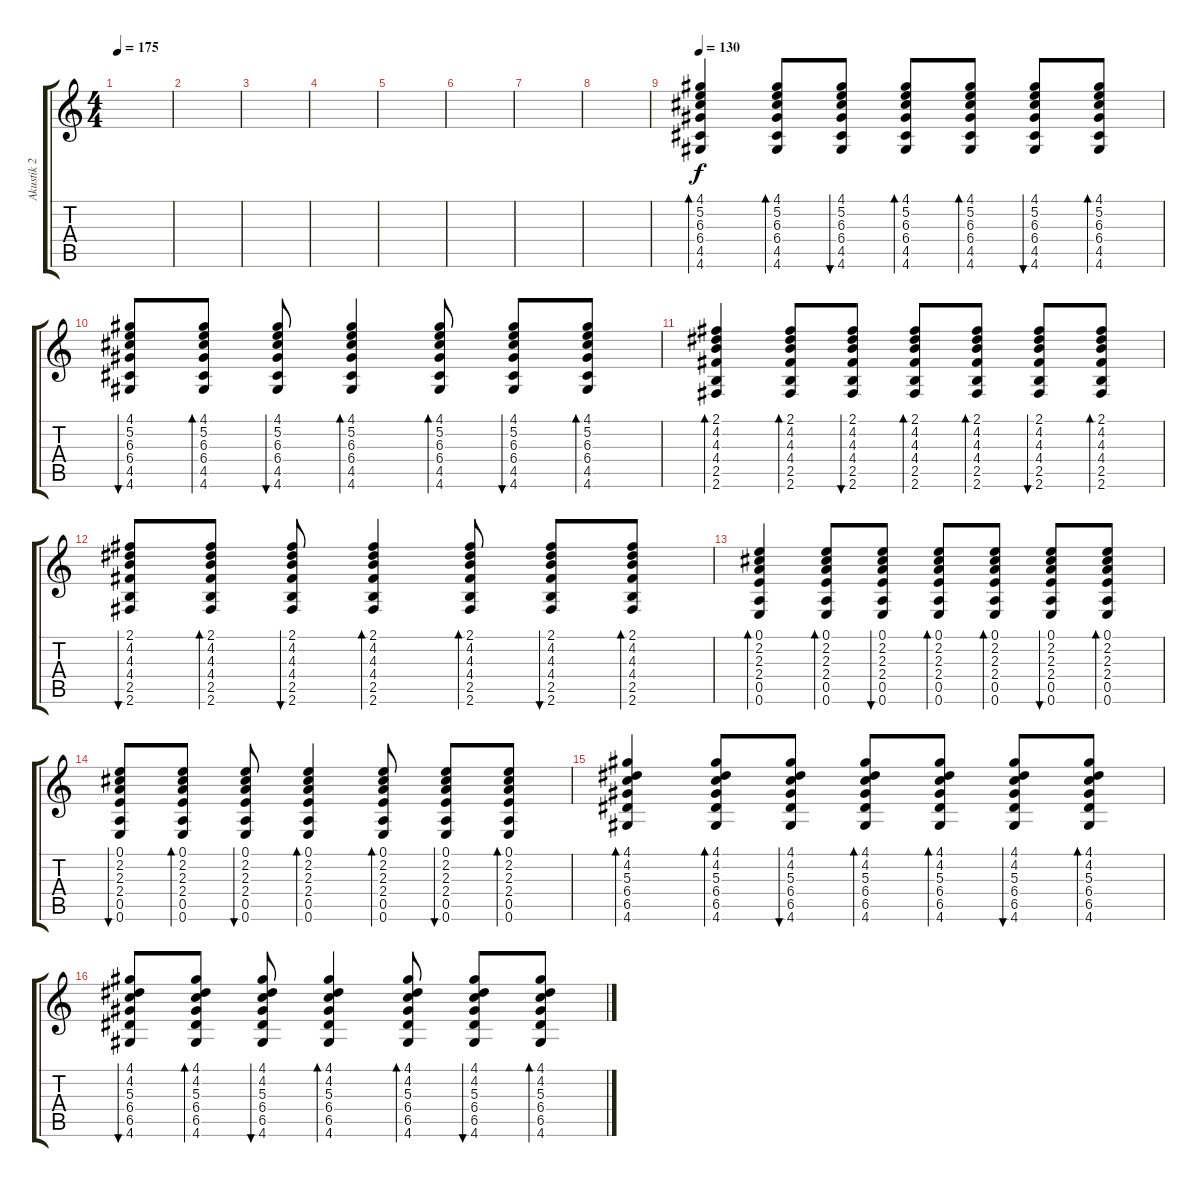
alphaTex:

\track ("Akustik 2" "Akustik 2") {instrument acousticguitarsteel}
\staff {score tabs}
\tuning (E4 B3 G3 D3 A2 E2) {hide}
\ts (4 4)
\tempo 175
\clef g2
\ks c
|
|
|
|
|
|
|
|
\tempo 130
(4.1 5.2 6.3 6.4 4.5 4.6).4{bd 60} (4.1 5.2 6.3 6.4 4.5 4.6).8{bd 60} (4.1 5.2 6.3 6.4 4.5 4.6).8{bu 60} (4.1 5.2 6.3 6.4 4.5 4.6).8{bd 60} (4.1 5.2 6.3 6.4 4.5 4.6).8{bd 60} (4.1 5.2 6.3 6.4 4.5 4.6).8{bu 60} (4.1 5.2 6.3 6.4 4.5 4.6).8{bd 60} |
(4.1 5.2 6.3 6.4 4.5 4.6).8{bu 60} (4.1 5.2 6.3 6.4 4.5 4.6).8{bd 60} (4.1 5.2 6.3 6.4 4.5 4.6).8{bu 60} (4.1 5.2 6.3 6.4 4.5 4.6).4{bd 60} (4.1 5.2 6.3 6.4 4.5 4.6).8{bd 60} (4.1 5.2 6.3 6.4 4.5 4.6).8{bu 60} (4.1 5.2 6.3 6.4 4.5 4.6).8{bd 60} |
(2.1 4.2 4.3 4.4 2.5 2.6).4{bd 60} (2.1 4.2 4.3 4.4 2.5 2.6).8{bd 60} (2.1 4.2 4.3 4.4 2.5 2.6).8{bu 60} (2.1 4.2 4.3 4.4 2.5 2.6).8{bd 60} (2.1 4.2 4.3 4.4 2.5 2.6).8{bd 60} (2.1 4.2 4.3 4.4 2.5 2.6).8{bu 60} (2.1 4.2 4.3 4.4 2.5 2.6).8{bd 60} |
(2.1 4.2 4.3 4.4 2.5 2.6).8{bu 60} (2.1 4.2 4.3 4.4 2.5 2.6).8{bd 60} (2.1 4.2 4.3 4.4 2.5 2.6).8{bu 60} (2.1 4.2 4.3 4.4 2.5 2.6).4{bd 60} (2.1 4.2 4.3 4.4 2.5 2.6).8{bd 60} (2.1 4.2 4.3 4.4 2.5 2.6).8{bu 60} (2.1 4.2 4.3 4.4 2.5 2.6).8{bd 60} |
(0.1 2.2 2.3 2.4 0.5 0.6).4{bd 60} (0.1 2.2 2.3 2.4 0.5 0.6).8{bd 60} (0.1 2.2 2.3 2.4 0.5 0.6).8{bu 60} (0.1 2.2 2.3 2.4 0.5 0.6).8{bd 60} (0.1 2.2 2.3 2.4 0.5 0.6).8{bd 60} (0.1 2.2 2.3 2.4 0.5 0.6).8{bu 60} (0.1 2.2 2.3 2.4 0.5 0.6).8{bd 60} |
(0.1 2.2 2.3 2.4 0.5 0.6).8{bu 60} (0.1 2.2 2.3 2.4 0.5 0.6).8{bd 60} (0.1 2.2 2.3 2.4 0.5 0.6).8{bu 60} (0.1 2.2 2.3 2.4 0.5 0.6).4{bd 60} (0.1 2.2 2.3 2.4 0.5 0.6).8{bd 60} (0.1 2.2 2.3 2.4 0.5 0.6).8{bu 60} (0.1 2.2 2.3 2.4 0.5 0.6).8{bd 60} |
(4.1 4.2 5.3 6.4 6.5 4.6).4{bd 60} (4.1 4.2 5.3 6.4 6.5 4.6).8{bd 60} (4.1 4.2 5.3 6.4 6.5 4.6).8{bu 60} (4.1 4.2 5.3 6.4 6.5 4.6).8{bd 60} (4.1 4.2 5.3 6.4 6.5 4.6).8{bd 60} (4.1 4.2 5.3 6.4 6.5 4.6).8{bu 60} (4.1 4.2 5.3 6.4 6.5 4.6).8{bd 60} |
(4.1 4.2 5.3 6.4 6.5 4.6).8{bu 60} (4.1 4.2 5.3 6.4 6.5 4.6).8{bd 60} (4.1 4.2 5.3 6.4 6.5 4.6).8{bu 60} (4.1 4.2 5.3 6.4 6.5 4.6).4{bd 60} (4.1 4.2 5.3 6.4 6.5 4.6).8{bd 60} (4.1 4.2 5.3 6.4 6.5 4.6).8{bu 60} (4.1 4.2 5.3 6.4 6.5 4.6).8{bd 60}
